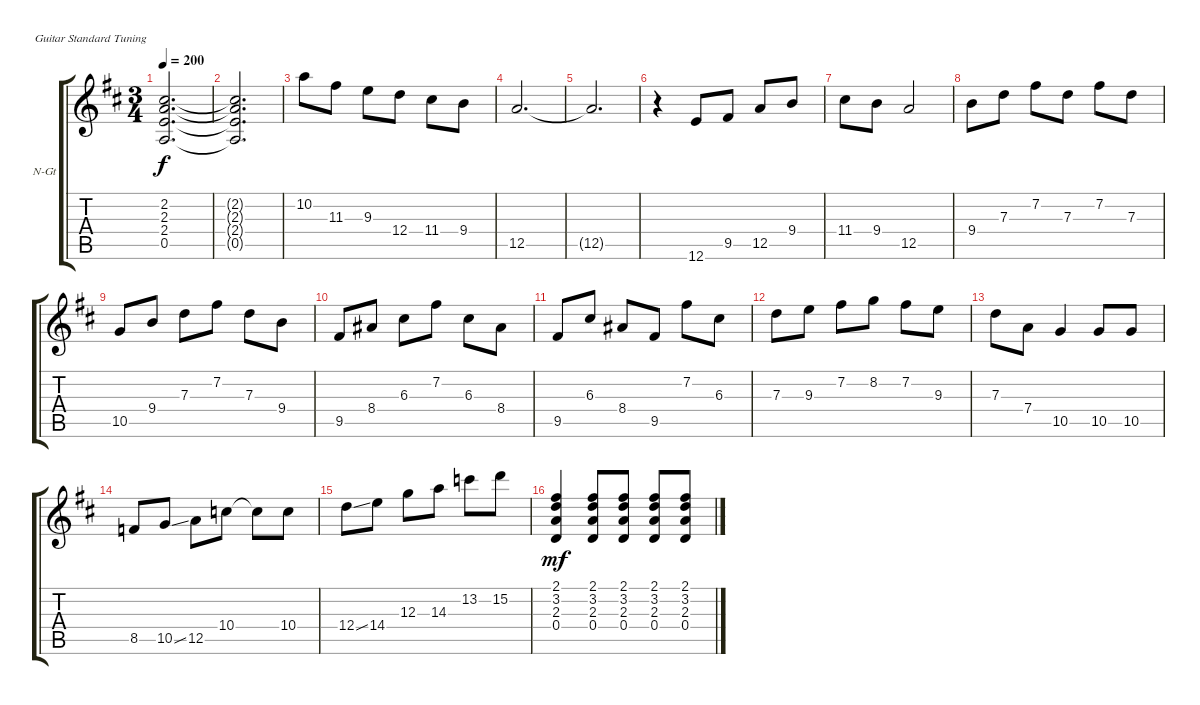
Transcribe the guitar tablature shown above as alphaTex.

\defaultSystemsLayout 4
\bracketExtendMode groupsimilarinstruments
\firstSystemTrackNameOrientation horizontal
\otherSystemsTrackNameOrientation horizontal
\track ("Nylon Guitar" "N-Gt") {instrument acousticguitarnylon}
\staff {score tabs}
\tuning (E4 B3 G3 D3 A2 E2)
\ts (3 4)
\tempo 200
\clef g2
\ks d
(2.2{t} 2.3{t} 2.4{t} 0.5{t}).2{d dy f} |
(0.5{t} 2.4{t} 2.3{t} 2.2{t}).2{d} |
10.2.8 11.3.8 9.3.8 12.4.8 11.4.8 9.4.8 |
12.5.2{d} |
12.5{t}.2{d} |
r.4 12.6.8 9.5.8 12.5.8 9.4.8 |
11.4.8 9.4.8 12.5.2 |
9.4.8 7.3.8 7.2.8 7.3.8 7.2.8 7.3.8 |
10.5.8 9.4.8 7.3.8 7.2.8 7.3.8 9.4.8 |
9.5.8 8.4.8 6.3.8 7.2.8 6.3.8 8.4.8 |
9.5.8 6.3.8 8.4.8 9.5.8 7.2.8 6.3.8 |
7.3.8 9.3.8 7.2.8 8.2.8 7.2.8 9.3.8 |
7.3.8 7.4.8 10.5.4 10.5.8 10.5.8 |
8.5.8 10.5{ss}.8 12.5.8 10.4.8 10.4{t}.8 10.4.8 |
12.4{ss}.8 14.4.8 12.3.8 14.3.8 13.2.8 15.2.8 |
(0.4 2.3 3.2 2.1).4{dy mf} (2.1 3.2 2.3 0.4).8 (2.1 3.2 2.3 0.4).8 (2.1 3.2 2.3 0.4).8 (2.1 3.2 2.3 0.4).8
